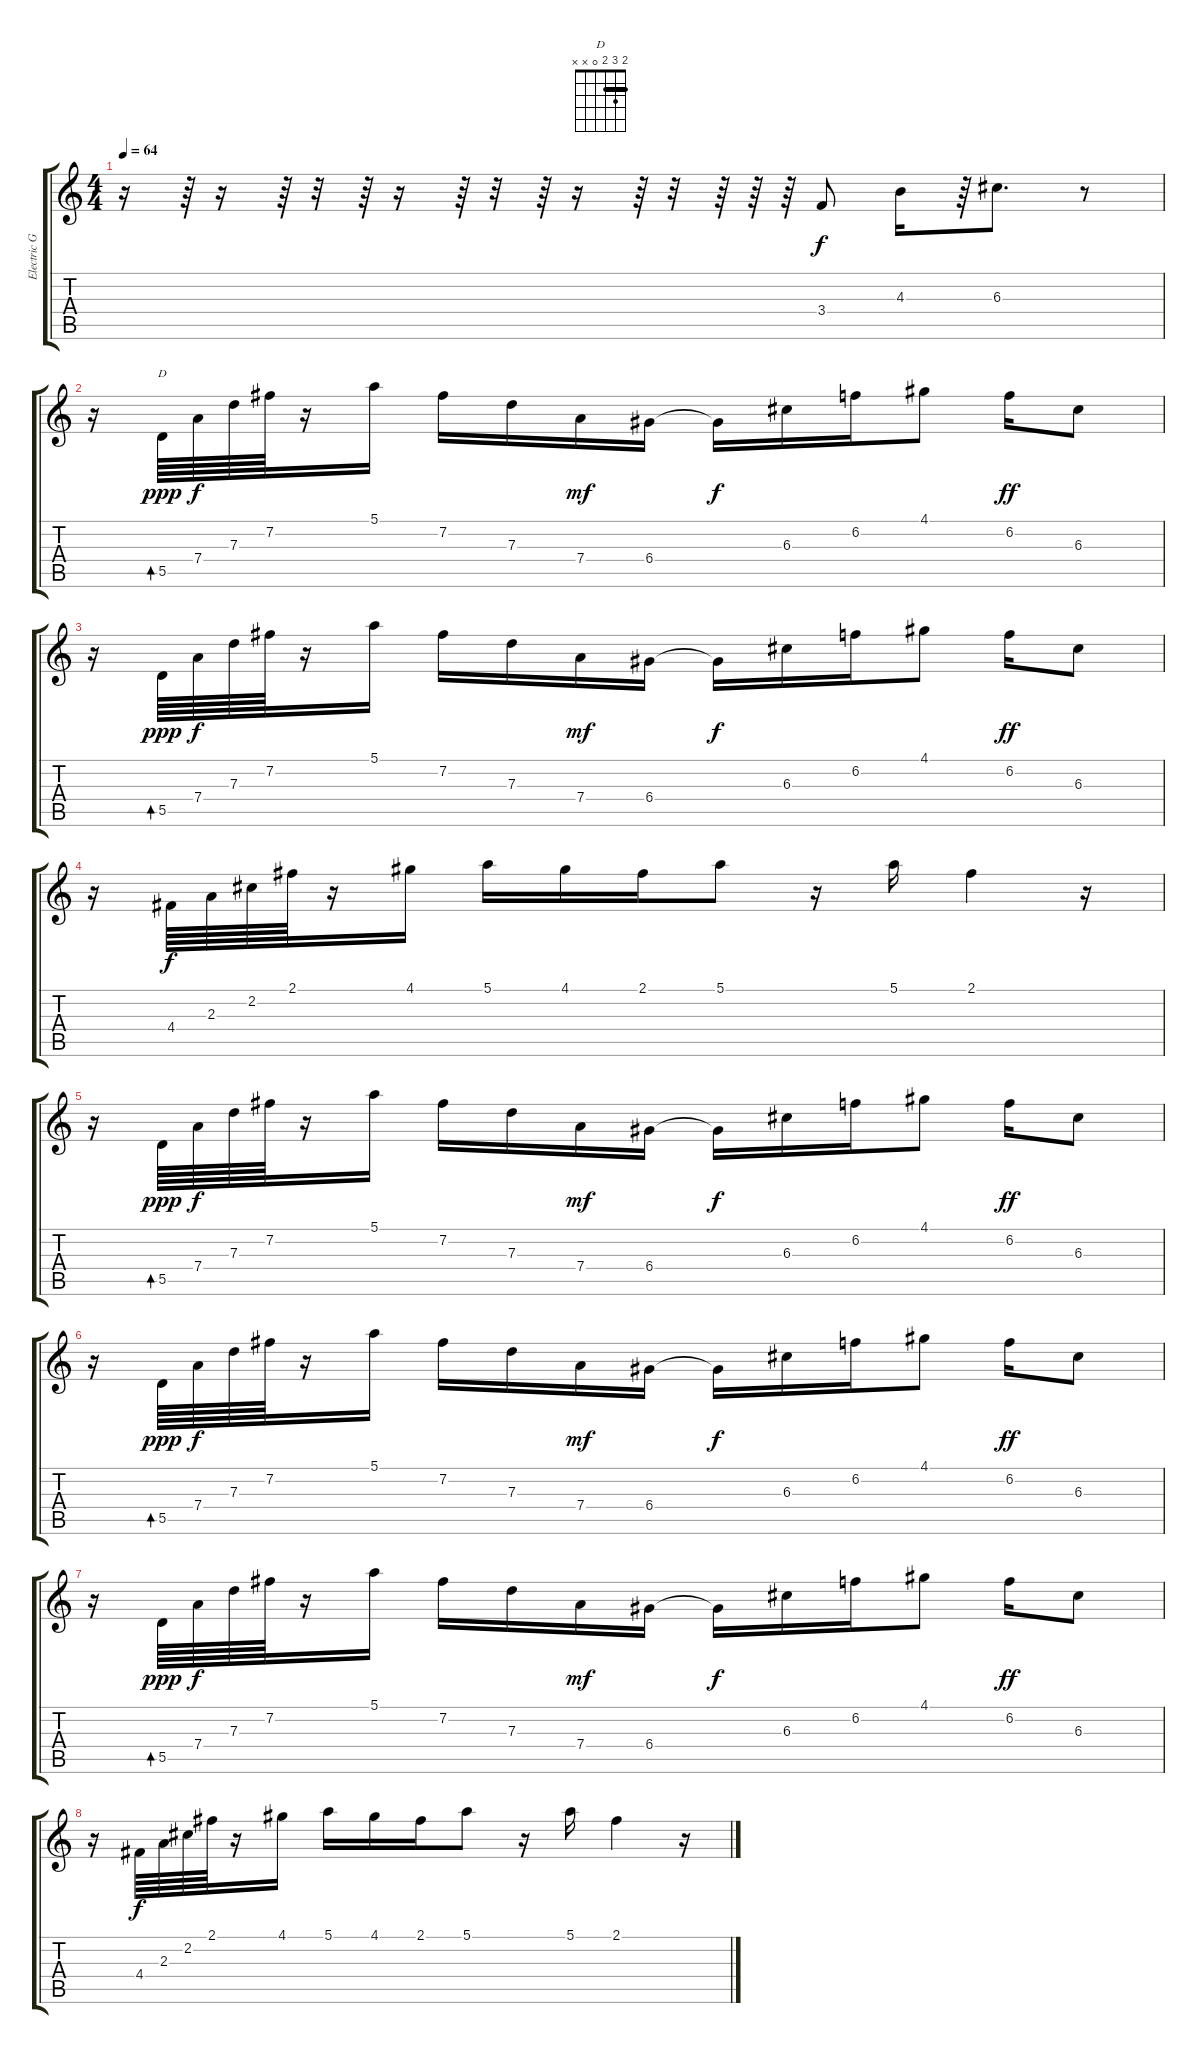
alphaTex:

\track ("Electric Guitar(jazz)" "Electric G") {instrument electricguitarjazz}
\staff {score tabs}
\tuning (E4 B3 G3 D3 A2 E2) {hide}
\chord ("D" 2 3 2 0 x x) {barre 2}
\ts (4 4)
\tempo 64
\clef g2
\ks c
r.16{dy f} r.64 r.16 r.64 r.32 r.64 r.16 r.64 r.32 r.64 r.16 r.64 r.32 r.64 r.64 r.64 3.4.8{volume 12 balance 14} 4.3.16 r.64 6.3.8{d} r.8 |
r.16 5.5.64{bd 480 ch "D" dy ppp volume 10 balance 14} 7.4.64{dy f} 7.3.64 7.2.64 r.16 5.1.16 7.2.16 7.3.16 7.4.16{dy mf} 6.4.16 6.4{t}.16{dy f} 6.3.16 6.2.16 4.1.8 6.2.16{dy ff} 6.3.8 |
r.16 5.5.64{bd 480 dy ppp volume 8} 7.4.64{dy f} 7.3.64 7.2.64 r.16 5.1.16 7.2.16 7.3.16 7.4.16{dy mf} 6.4.16 6.4{t}.16{dy f} 6.3.16 6.2.16 4.1.8 6.2.16{dy ff} 6.3.8 |
r.16 4.4.64{dy f} 2.3.64 2.2.64 2.1.64 r.16 4.1.16 5.1.16 4.1.16 2.1.16 5.1.8 r.16 5.1.16 2.1.4 r.16 |
r.16 5.5.64{bd 480 dy ppp volume 8} 7.4.64{dy f} 7.3.64 7.2.64 r.16 5.1.16 7.2.16 7.3.16 7.4.16{dy mf} 6.4.16 6.4{t}.16{dy f} 6.3.16 6.2.16 4.1.8 6.2.16{dy ff} 6.3.8 |
r.16 5.5.64{bd 480 dy ppp volume 8} 7.4.64{dy f} 7.3.64 7.2.64 r.16 5.1.16 7.2.16 7.3.16 7.4.16{dy mf} 6.4.16 6.4{t}.16{dy f} 6.3.16 6.2.16 4.1.8 6.2.16{dy ff} 6.3.8 |
r.16 5.5.64{bd 480 dy ppp volume 8} 7.4.64{dy f} 7.3.64 7.2.64 r.16 5.1.16 7.2.16 7.3.16 7.4.16{dy mf} 6.4.16 6.4{t}.16{dy f} 6.3.16 6.2.16 4.1.8 6.2.16{dy ff} 6.3.8 |
r.16 4.4.64{dy f} 2.3.64 2.2.64 2.1.64 r.16 4.1.16 5.1.16 4.1.16 2.1.16 5.1.8 r.16 5.1.16 2.1.4 r.16
